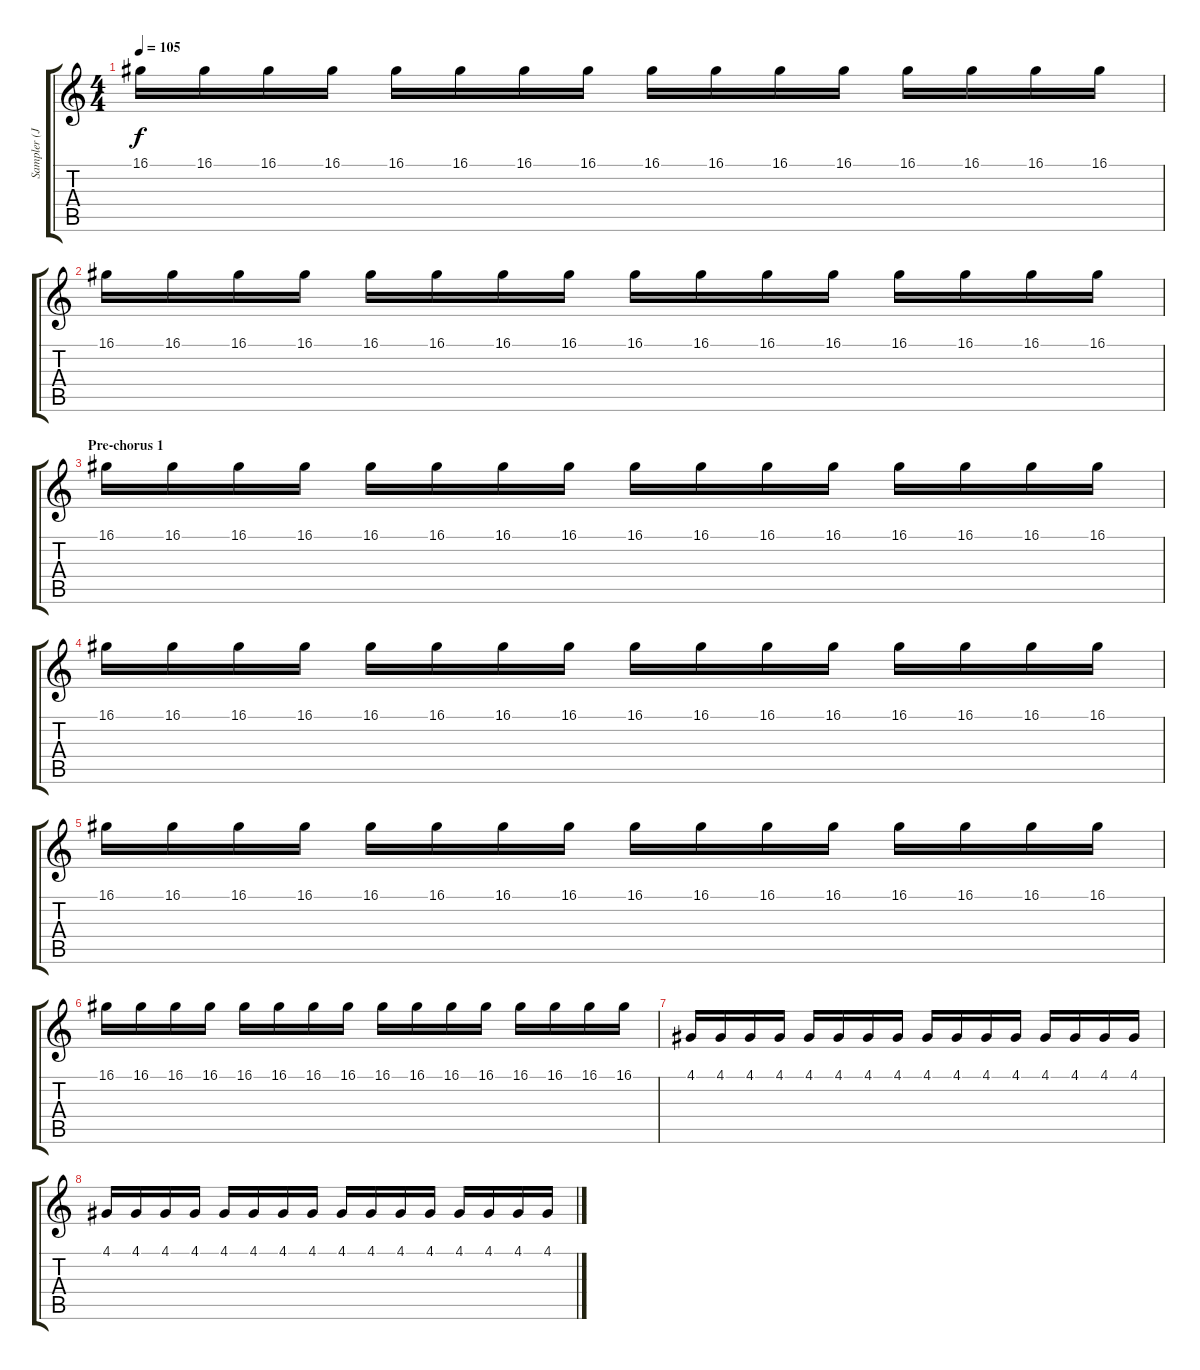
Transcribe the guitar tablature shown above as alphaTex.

\track ("Sampler (Joseph Hahn)" "Sampler (J") {instrument kalimba}
\staff {score tabs}
\tuning (E4 B3 G3 D3 A2 E2) {hide}
\ts (4 4)
\tempo 105
\clef g2
\ks c
16.1.16{dy f} 16.1.16 16.1.16 16.1.16 16.1.16 16.1.16 16.1.16 16.1.16 16.1.16 16.1.16 16.1.16 16.1.16 16.1.16 16.1.16 16.1.16 16.1.16 |
16.1.16 16.1.16 16.1.16 16.1.16 16.1.16 16.1.16 16.1.16 16.1.16 16.1.16 16.1.16 16.1.16 16.1.16 16.1.16 16.1.16 16.1.16 16.1.16 |
\section ("" "Pre-chorus 1")
16.1.16{volume 6} 16.1.16 16.1.16 16.1.16 16.1.16 16.1.16 16.1.16 16.1.16 16.1.16 16.1.16 16.1.16 16.1.16 16.1.16 16.1.16 16.1.16 16.1.16 |
16.1.16 16.1.16 16.1.16 16.1.16 16.1.16 16.1.16 16.1.16 16.1.16 16.1.16 16.1.16 16.1.16 16.1.16 16.1.16 16.1.16 16.1.16 16.1.16 |
16.1.16 16.1.16 16.1.16 16.1.16 16.1.16 16.1.16 16.1.16 16.1.16 16.1.16 16.1.16 16.1.16 16.1.16 16.1.16 16.1.16 16.1.16 16.1.16 |
16.1.16 16.1.16 16.1.16 16.1.16 16.1.16 16.1.16 16.1.16 16.1.16 16.1.16 16.1.16 16.1.16 16.1.16 16.1.16 16.1.16 16.1.16 16.1.16 |
4.1.16{volume 5} 4.1.16 4.1.16 4.1.16 4.1.16 4.1.16 4.1.16 4.1.16 4.1.16 4.1.16 4.1.16 4.1.16 4.1.16 4.1.16 4.1.16 4.1.16 |
4.1.16{volume 5} 4.1.16 4.1.16 4.1.16 4.1.16 4.1.16 4.1.16 4.1.16 4.1.16 4.1.16 4.1.16 4.1.16 4.1.16 4.1.16 4.1.16 4.1.16
